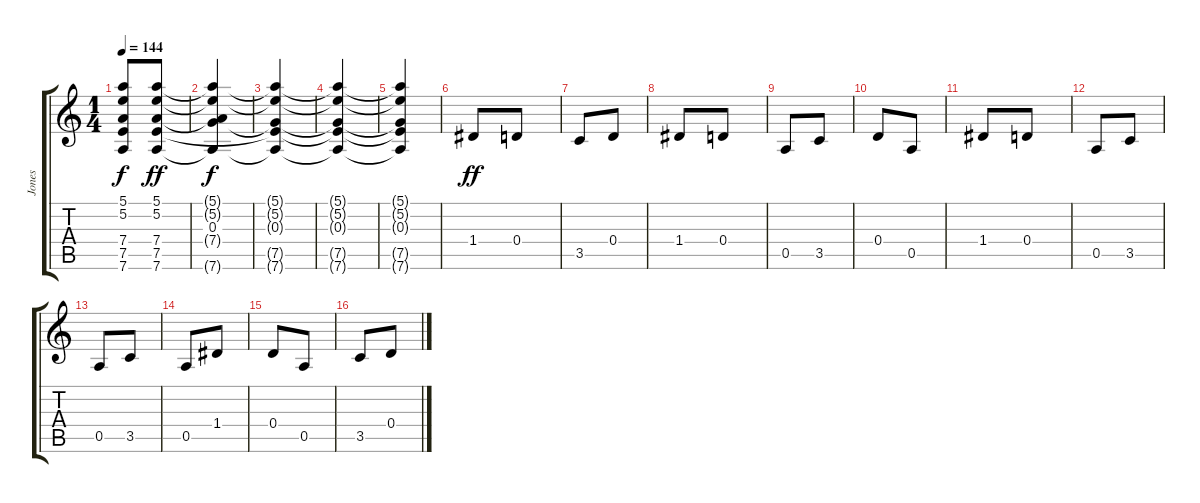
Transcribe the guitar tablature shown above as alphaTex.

\track ("Jones" "Jones") {instrument distortionguitar}
\staff {score tabs}
\tuning (E4 B3 G3 D3 A2 D2) {hide}
\ts (1 4)
\tempo 144
\clef g2
\ks c
(5.1{t} 5.2{t} 7.4{t} 7.5{t} 7.6{t}).8{dy f} (5.1 5.2 7.4 7.5 7.6).8{dy ff} |
(5.1{t} 5.2{t} 0.3 7.4{t} 7.6{t}).4{dy f} |
(5.1{t} 5.2{t} 0.3{t} 7.5{t} 7.6{t}).4 |
(5.1{t} 5.2{t} 0.3{t} 7.5{t} 7.6{t}).4 |
(5.1{t} 5.2{t} 0.3{t} 7.5{t} 7.6{t}).4 |
1.4.8{dy ff} 0.4.8 |
3.5.8 0.4.8 |
1.4.8 0.4.8 |
0.5.8 3.5.8 |
0.4.8 0.5.8 |
1.4.8 0.4.8 |
0.5.8 3.5.8 |
0.5.8 3.5.8 |
0.5.8 1.4.8 |
0.4.8 0.5.8 |
3.5.8 0.4.8
